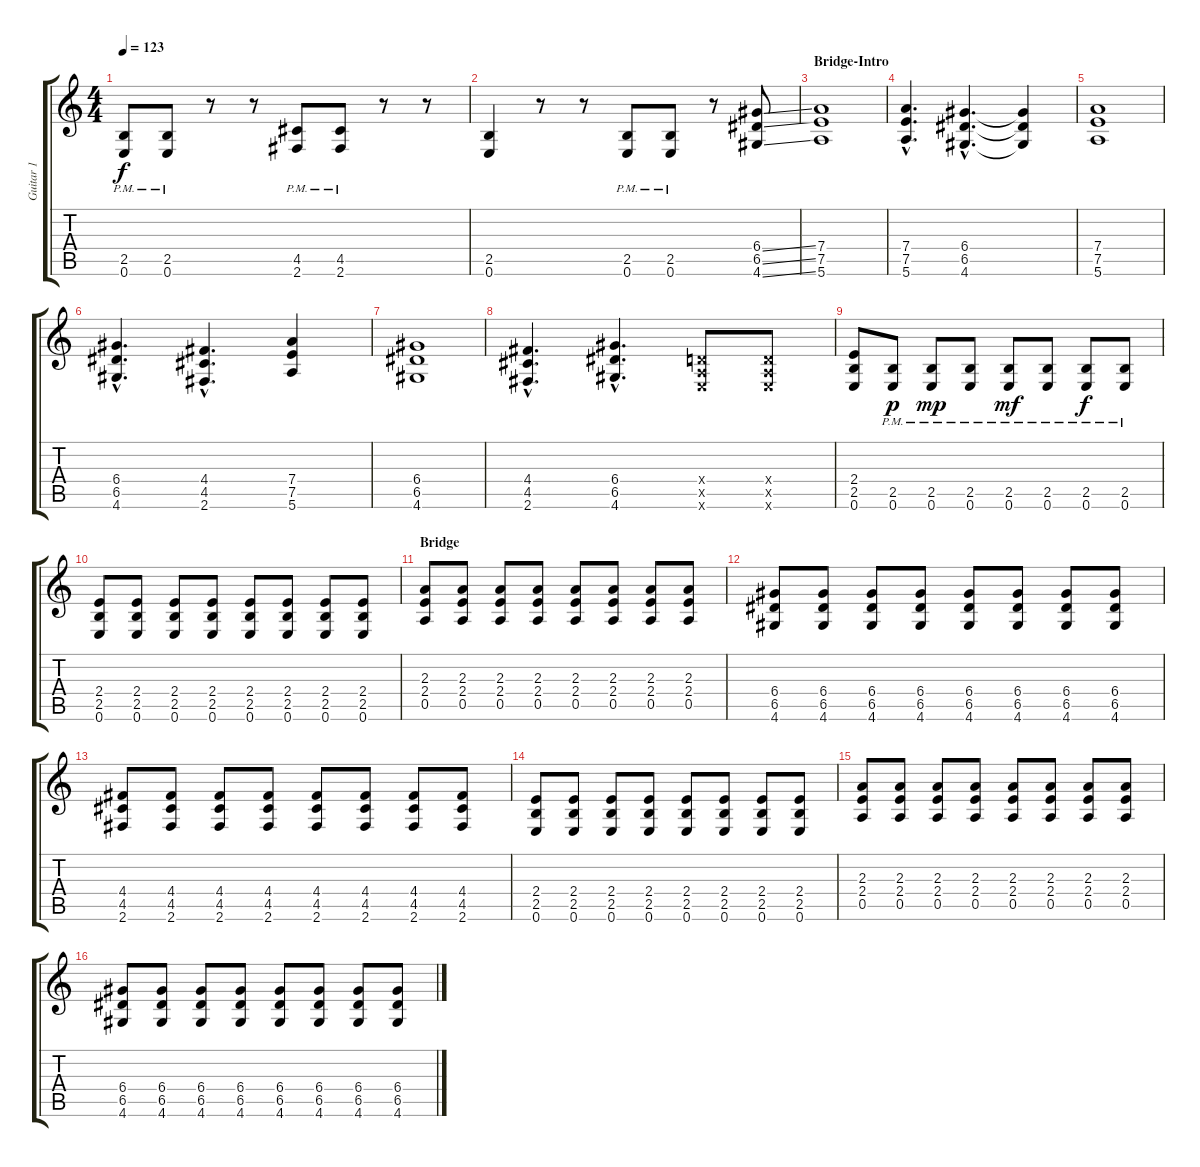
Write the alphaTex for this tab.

\track ("Guitar 1" "Guitar 1") {instrument distortionguitar}
\staff {score tabs}
\tuning (E4 B3 G3 D3 A2 E2) {hide}
\ts (4 4)
\tempo 123
\clef g2
\ks c
(2.5{pm} 0.6{pm}).8{dy f} (2.5{pm} 0.6{pm}).8 r.8 r.8 (4.5{pm} 2.6{pm}).8 (4.5{pm} 2.6{pm}).8 r.8 r.8 |
(2.5 0.6).4 r.8 r.8 (2.5{pm} 0.6{pm}).8 (2.5{pm} 0.6{pm}).8 r.8 (6.4{ss} 6.5{ss} 4.6{ss}).8 |
\section ("" "Bridge-Intro")
(7.4 7.5 5.6).1 |
(7.4{hac} 7.5{hac} 5.6{hac}).4{d} (6.4{hac} 6.5{hac} 4.6{hac}).4{d} (6.4{t} 6.5{t} 4.6{t}).4 |
(7.4 7.5 5.6).1 |
(6.4{hac} 6.5{hac} 4.6{hac}).4{d} (4.4{hac} 4.5{hac} 2.6{hac}).4{d} (7.4 7.5 5.6).4 |
(6.4 6.5 4.6).1 |
(4.4{hac} 4.5{hac} 2.6{hac}).4{d} (6.4{hac} 6.5{hac} 4.6{hac}).4{d} (0.4{x} 0.5{x} 0.6{x}).8 (0.4{x} 0.5{x} 0.6{x}).8 |
(2.4 2.5 0.6).8 (2.5{pm} 0.6{pm}).8{dy p} (2.5{pm} 0.6{pm}).8{dy mp} (2.5{pm} 0.6{pm}).8 (2.5{pm} 0.6{pm}).8{dy mf} (2.5{pm} 0.6{pm}).8 (2.5{pm} 0.6{pm}).8{dy f} (2.5{pm} 0.6{pm}).8 |
(2.4 2.5 0.6).8 (2.4 2.5 0.6).8 (2.4 2.5 0.6).8 (2.4 2.5 0.6).8 (2.4 2.5 0.6).8 (2.4 2.5 0.6).8 (2.4 2.5 0.6).8 (2.4 2.5 0.6).8 |
\section ("" "Bridge")
(2.3 2.4 0.5).8 (2.3 2.4 0.5).8 (2.3 2.4 0.5).8 (2.3 2.4 0.5).8 (2.3 2.4 0.5).8 (2.3 2.4 0.5).8 (2.3 2.4 0.5).8 (2.3 2.4 0.5).8 |
(6.4 6.5 4.6).8 (6.4 6.5 4.6).8 (6.4 6.5 4.6).8 (6.4 6.5 4.6).8 (6.4 6.5 4.6).8 (6.4 6.5 4.6).8 (6.4 6.5 4.6).8 (6.4 6.5 4.6).8 |
(4.4 4.5 2.6).8 (4.4 4.5 2.6).8 (4.4 4.5 2.6).8 (4.4 4.5 2.6).8 (4.4 4.5 2.6).8 (4.4 4.5 2.6).8 (4.4 4.5 2.6).8 (4.4 4.5 2.6).8 |
(2.4 2.5 0.6).8 (2.4 2.5 0.6).8 (2.4 2.5 0.6).8 (2.4 2.5 0.6).8 (2.4 2.5 0.6).8 (2.4 2.5 0.6).8 (2.4 2.5 0.6).8 (2.4 2.5 0.6).8 |
(2.3 2.4 0.5).8 (2.3 2.4 0.5).8 (2.3 2.4 0.5).8 (2.3 2.4 0.5).8 (2.3 2.4 0.5).8 (2.3 2.4 0.5).8 (2.3 2.4 0.5).8 (2.3 2.4 0.5).8 |
(6.4 6.5 4.6).8 (6.4 6.5 4.6).8 (6.4 6.5 4.6).8 (6.4 6.5 4.6).8 (6.4 6.5 4.6).8 (6.4 6.5 4.6).8 (6.4 6.5 4.6).8 (6.4 6.5 4.6).8
